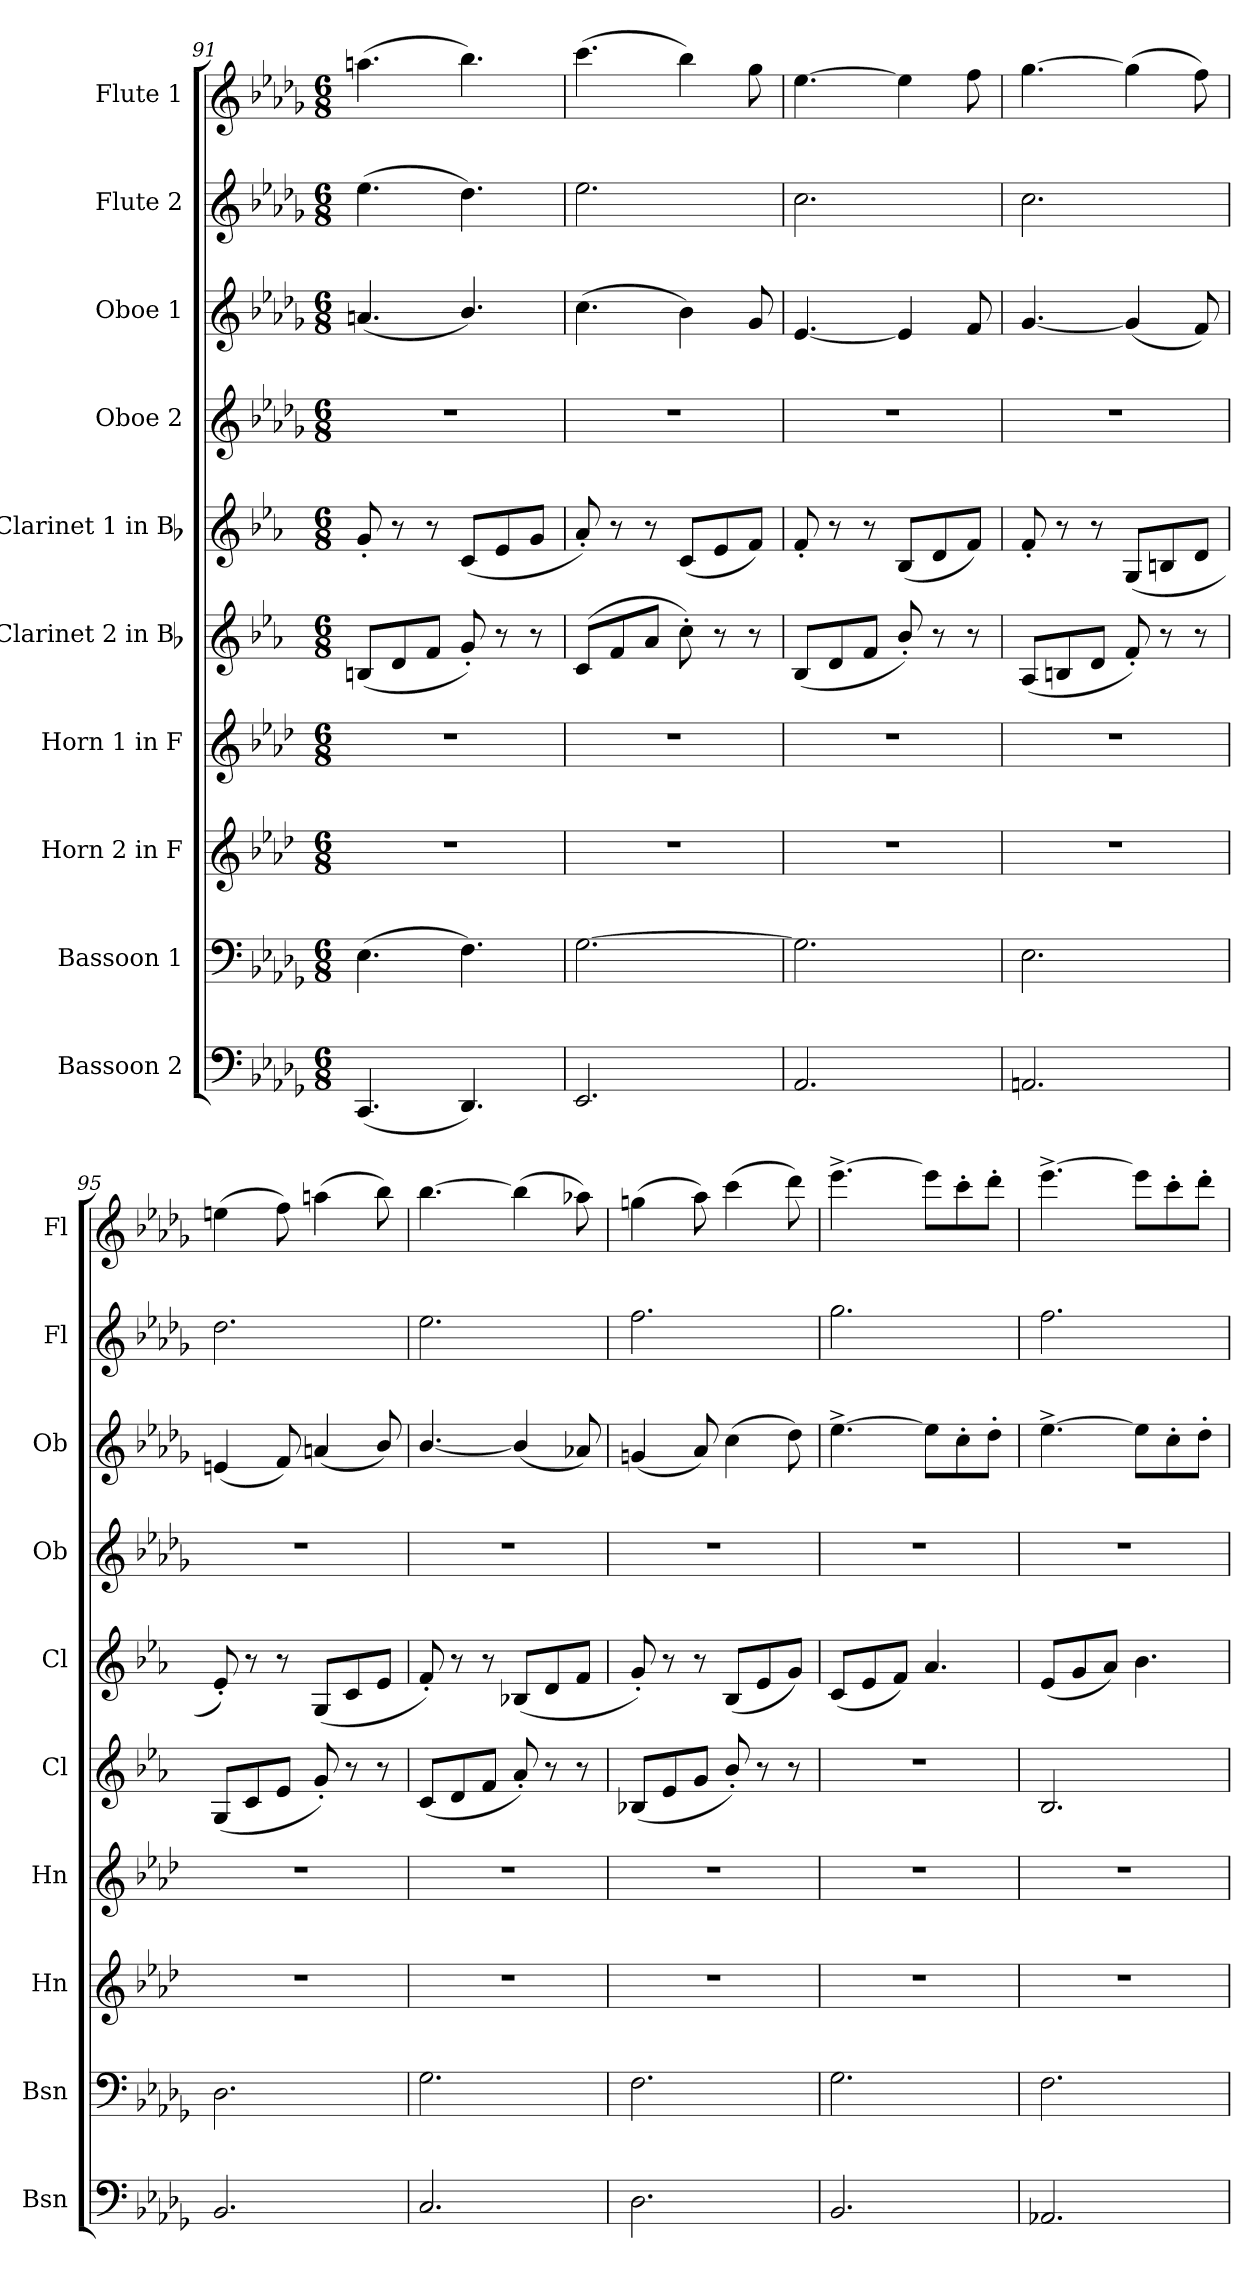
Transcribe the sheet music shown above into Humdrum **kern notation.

**kern	**kern	**kern	**kern	**kern	**kern	**kern	**kern	**kern	**kern
*part10	*part9	*part8	*part7	*part6	*part5	*part4	*part3	*part2	*part1
*staff10	*staff9	*staff8	*staff7	*staff6	*staff5	*staff4	*staff3	*staff2	*staff1
*I"Bassoon 2	*I"Bassoon 1	*I"Horn 2 in F	*I"Horn 1 in F	*I"Clarinet 2 in Bb	*I"Clarinet 1 in Bb	*I"Oboe 2	*I"Oboe 1	*I"Flute 2	*I"Flute 1
*I'Bsn	*I'Bsn	*I'Hn	*I'Hn	*I'Cl	*I'Cl	*I'Ob	*I'Ob	*I'Fl	*I'Fl
*clefF4	*clefF4	*clefG2	*clefG2	*clefG2	*clefG2	*clefG2	*clefG2	*clefG2	*clefG2
*	*	*ITrd4c7	*ITrd4c7	*ITrd1c2	*ITrd1c2	*	*	*	*
*k[b-e-a-d-g-]	*k[b-e-a-d-g-]	*k[b-e-a-d-g-]	*k[b-e-a-d-g-]	*k[b-e-a-d-g-]	*k[b-e-a-d-g-]	*k[b-e-a-d-g-]	*k[b-e-a-d-g-]	*k[b-e-a-d-g-]	*k[b-e-a-d-g-]
*M6/8	*M6/8	*M6/8	*M6/8	*M6/8	*M6/8	*M6/8	*M6/8	*M6/8	*M6/8
=91	=91	=91	=91	=91	=91	=91	=91	=91	=91
(4.CC/	(4.E-\	2.r	2.r	(8An/L	8f'/	2.r	(4.an/	(4.ee-\	(4.aan\
.	.	.	.	8c/	8r	.	.	.	.
.	.	.	.	8e-/J	8r	.	.	.	.
4.DD-/)	4.F\)	.	.	8f'/)	(8B-/L	.	4.b-/)	4.dd-\)	4.bb-\)
.	.	.	.	8r	8d-/	.	.	.	.
.	.	.	.	8r	8f/J	.	.	.	.
=92	=92	=92	=92	=92	=92	=92	=92	=92	=92
2.EE-/	[2.G-\	2.r	2.r	(8B-/L	8g-'/)	2.r	(4.cc\	2.ee-\	(4.ccc\
.	.	.	.	8e-/	8r	.	.	.	.
.	.	.	.	8g-/J	8r	.	.	.	.
.	.	.	.	8b-'\)	(8B-/L	.	4b-\)	.	4bb-\)
.	.	.	.	8r	8d-/	.	.	.	.
.	.	.	.	8r	8e-/J)	.	8g-/	.	8gg-\
=93	=93	=93	=93	=93	=93	=93	=93	=93	=93
2.AA-/	2.G-\]	2.r	2.r	(8A-/L	8e-'/	2.r	[4.e-/	2.cc\	[4.ee-\
.	.	.	.	8c/	8r	.	.	.	.
.	.	.	.	8e-/J	8r	.	.	.	.
.	.	.	.	8a-'/)	(8A-/L	.	4e-/]	.	4ee-\]
.	.	.	.	8r	8c/	.	.	.	.
.	.	.	.	8r	8e-/J)	.	8f/	.	8ff\
=94	=94	=94	=94	=94	=94	=94	=94	=94	=94
2.AAn/	2.E-\	2.r	2.r	(8G-/L	8e-'/	2.r	[4.g-/	2.cc\	[4.gg-\
.	.	.	.	8An/	8r	.	.	.	.
.	.	.	.	8c/J	8r	.	.	.	.
.	.	.	.	8e-'/)	(8F/L	.	(4g-/]	.	(4gg-\]
.	.	.	.	8r	8An/	.	.	.	.
.	.	.	.	8r	8c/J	.	8f/)	.	8ff\)
=95	=95	=95	=95	=95	=95	=95	=95	=95	=95
2.BB-/	2.D-\	2.r	2.r	(8F/L	8d-'/)	2.r	(4en/	2.dd-\	(4een\
.	.	.	.	8B-/	8r	.	.	.	.
.	.	.	.	8d-/J	8r	.	8f/)	.	8ff\)
.	.	.	.	8f'/)	(8F/L	.	(4an/	.	(4aan\
.	.	.	.	8r	8B-/	.	.	.	.
.	.	.	.	8r	8d-/J	.	8b-/)	.	8bb-\)
=96	=96	=96	=96	=96	=96	=96	=96	=96	=96
2.C/	2.G-\	2.r	2.r	(8B-/L	8e-'/)	2.r	[4.b-/	2.ee-\	[4.bb-\
.	.	.	.	8c/	8r	.	.	.	.
.	.	.	.	8e-/J	8r	.	.	.	.
.	.	.	.	8g-'/)	(8A-X/L	.	(4b-/]	.	(4bb-\]
.	.	.	.	8r	8c/	.	.	.	.
.	.	.	.	8r	8e-/J	.	8a-X/)	.	8aa-X\)
=97	=97	=97	=97	=97	=97	=97	=97	=97	=97
2.D-\	2.F\	2.r	2.r	(8A-X/L	8f'/)	2.r	(4gn/	2.ff\	(4ggn\
.	.	.	.	8d-/	8r	.	.	.	.
.	.	.	.	8f/J	8r	.	8a-/)	.	8aa-\)
.	.	.	.	8a-'/)	(8A-/L	.	(4cc\	.	(4ccc\
.	.	.	.	8r	8d-/	.	.	.	.
.	.	.	.	8r	8f/J)	.	8dd-\)	.	8ddd-\)
=98	=98	=98	=98	=98	=98	=98	=98	=98	=98
2.BB-/	2.G-\	2.r	2.r	2.r	(<8B-/L	2.r	[4.ee-^\	2.gg-\	[4.eee-^\
.	.	.	.	.	8d-/	.	.	.	.
.	.	.	.	.	8e-/J)	.	.	.	.
.	.	.	.	.	4.g-/	.	8ee-\L]	.	8eee-\L]
.	.	.	.	.	.	.	8cc'\	.	8ccc'\
.	.	.	.	.	.	.	8dd-'\J	.	8ddd-'\J
!!LO:LB:g=z
=99	=99	=99	=99	=99	=99	=99	=99	=99	=99
2.AA-X/	2.F\	2.r	2.r	2.A-/	(<8d-/L	2.r	[4.ee-^\	2.ff\	[4.eee-^\
.	.	.	.	.	8f/	.	.	.	.
.	.	.	.	.	8g-/J)	.	.	.	.
.	.	.	.	.	4.a-\	.	8ee-\L]	.	8eee-\L]
.	.	.	.	.	.	.	8cc'\	.	8ccc'\
.	.	.	.	.	.	.	8dd-'\J	.	8ddd-'\J
=	=	=	=	=	=	=	=	=	=
*-	*-	*-	*-	*-	*-	*-	*-	*-	*-
